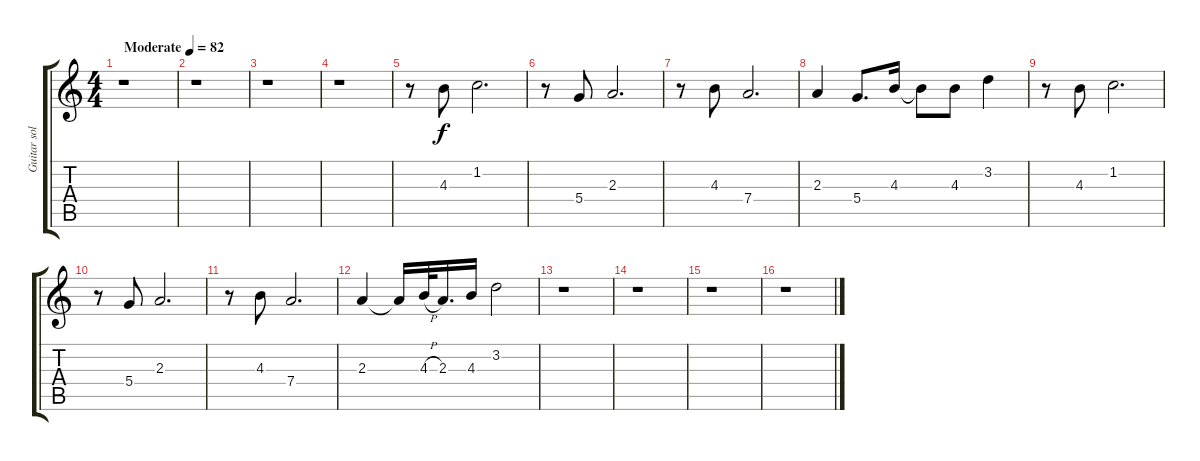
\track ("Guitar solo" "Guitar sol") {instrument acousticguitarnylon}
\staff {score tabs}
\tuning (E4 B3 G3 D3 A2 E2) {hide}
\ts (4 4)
\tempo (82 "Moderate")
\clef g2
\ks c
r.1{dy f instrument acousticguitarnylon} |
r.1 |
r.1 |
r.1 |
r.8 4.3.8 1.2.2{d} |
r.8 5.4.8 2.3.2{d} |
r.8 4.3.8 7.4.2{d} |
2.3.4 5.4.8{d} 4.3.16 4.3{t}.8 4.3.8 3.2.4 |
r.8 4.3.8 1.2.2{d} |
r.8 5.4.8 2.3.2{d} |
r.8 4.3.8 7.4.2{d} |
2.3.4 2.3{t}.16 4.3{h}.32 2.3.16{d} 4.3.16 3.2.2 |
r.1 |
r.1 |
r.1 |
r.1
